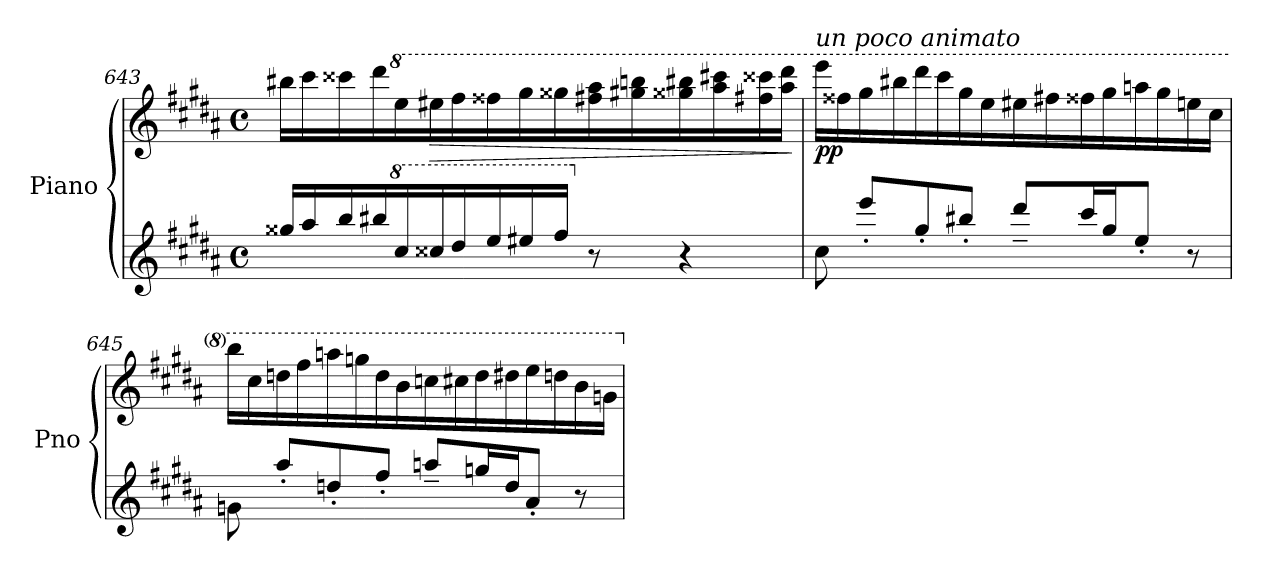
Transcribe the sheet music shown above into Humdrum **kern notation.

**kern	**kern	**dynam
*part1	*part1	*part1
*staff2	*staff1	*staff1/2
*I"Piano	*	*
*I'Pno	*	*
!!LO:PB:g=z
*clefG2	*clefG2	*
*k[f#c#g#d#a#]	*k[f#c#g#d#a#]	*
*M4/4	*M4/4	*
*met(c)	*met(c)	*
=643	=643	=643
16gg##X/LL	16bb#X\LL	.
16aa#/	16ccc#\	.
16bb/	16ccc##X\	.
16bb#X/	16ddd#\	.
*8va	*	*
*	*8va	*
16ccc#/	16eee\	.
!	!	!LO:HP:b
16ccc##X/	16eee#X\	>
16ddd#/	16fff#\	.
16eee/	16fff##X\	.
16eee#X/	16ggg#\	.
16fff#/JJ	16ggg##X\	.
*X8va	*	*
8r	16fff#X\ 16aaa#\	.
.	16ggg#X\ 16bbbn\	.
4r	16ggg##X\ 16bbb#X\	.
.	16aaa#\ 16cccc#X\	.
.	16fff#X\ 16cccc##X\	.
.	16aaa#\ 16dddd#\JJ	.
.	.	]
=644	=644	=644
!	!LO:TX:a:i:t=un poco animato	!
!	!	!LO:DY:b
8cc#\	16eeee\LL	pp
.	16fff##X\	.
8eee'/L	16ggg#\	.
.	16bbb#X\	.
8gg#'/	16dddd#\	.
.	16cccc#\	.
8bb#X'/J	16ggg#\	.
.	16eee\	.
8ddd#~/L	16eee#X\	.
.	16fff#X\	.
16ccc#/L	16fff##X\	.
16gg#/J	16ggg#\	.
8ee'/J	16aaan\	.
.	16ggg#\	.
8r	16eeen\	.
.	16ccc#\JJ	.
!!LO:LB:g=z
=645	=645	=645
8gn\	16bbb\LL	.
.	16ccc#\	.
8aa#'/L	16dddn\	.
.	16fff#\	.
8ddn'/	16aaan\	.
.	16gggn\	.
8ff#'/J	16ddd\	.
.	16bb\	.
8aan~/L	16cccn\	.
.	16ccc#X\	.
16ggn/L	16ddd\	.
16dd/J	16ddd#X\	.
8a#'/J	16eee\	.
.	16dddn\	.
8r	16bb\	.
.	16ggn\JJ	.
*	*X8va	*
=	=	=
*-	*-	*-
